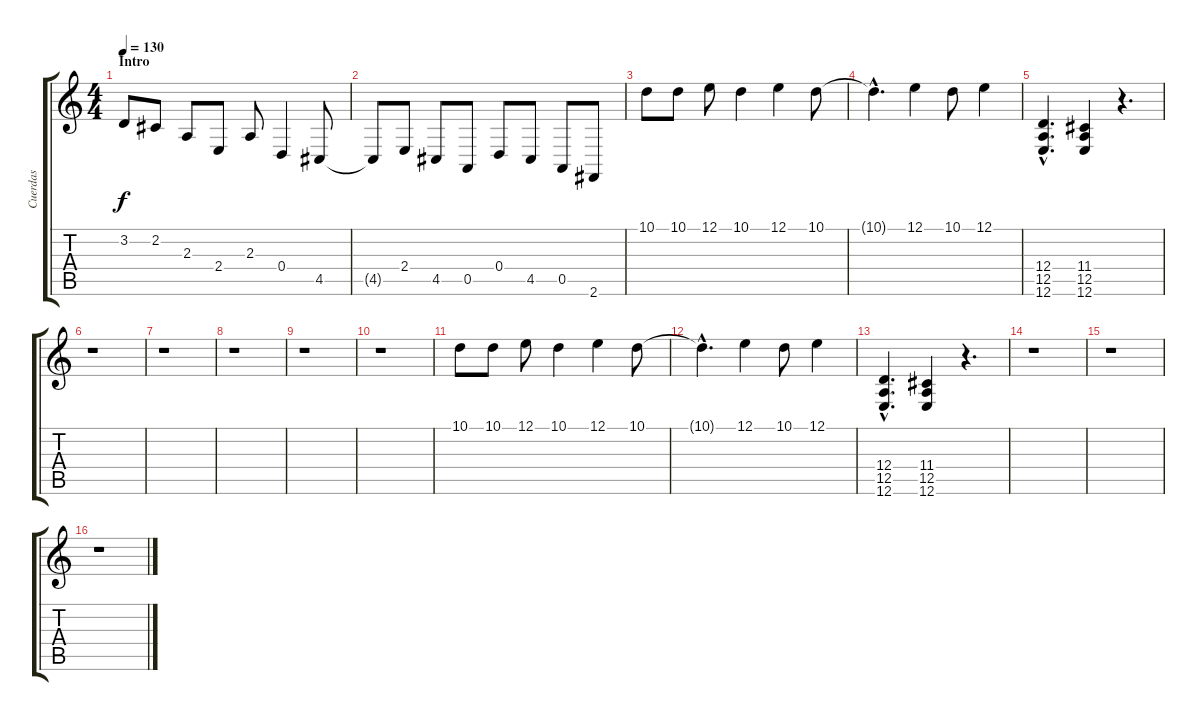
\track ("Cuerdas" "Cuerdas") {instrument stringensemble1}
\staff {score tabs}
\tuning (E4 B3 G3 D3 A2 E2) {hide}
\ts (4 4)
\section ("" "Intro")
\tempo 130
\clef g2
\ks c
3.2.8{dy f instrument stringensemble1} 2.2.8 2.3.8 2.4.8 2.3.8 0.4.4 4.5.8 |
4.5{t}.8 2.4.8 4.5.8 0.5.8 0.4.8 4.5.8 0.5.8 2.6.8 |
10.1.8 10.1.8 12.1.8 10.1.4 12.1.4 10.1.8 |
10.1{hac t}.4{d} 12.1.4 10.1.8 12.1.4 |
(12.4{hac} 12.5{hac} 12.6{hac}).4{d} (11.4 12.5 12.6).4 r.4{d} |
r.1 |
r.1 |
r.1 |
r.1 |
r.1 |
10.1.8 10.1.8 12.1.8 10.1.4 12.1.4 10.1.8 |
10.1{hac t}.4{d} 12.1.4 10.1.8 12.1.4 |
(12.4{hac} 12.5{hac} 12.6{hac}).4{d} (11.4 12.5 12.6).4 r.4{d} |
r.1 |
r.1 |
r.1
